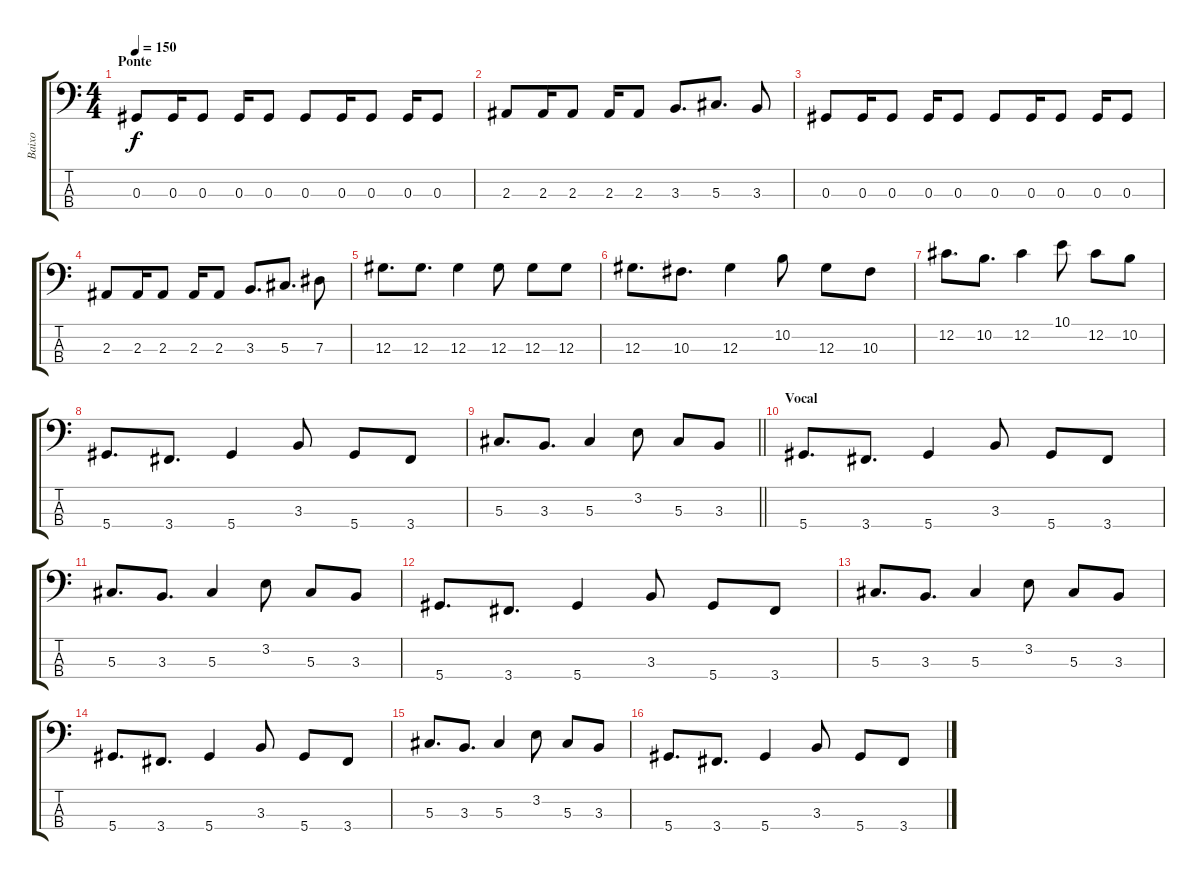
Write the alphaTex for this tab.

\track ("Baixo" "Baixo") {instrument electricbassfinger}
\staff {score tabs}
\tuning (Gb2 Db2 Ab1 Eb1) {hide}
\ts (4 4)
\section ("" "Ponte")
\tempo 150
\clef f4
\ks c
0.3.8{dy f} 0.3.16 0.3.8 0.3.16 0.3.8 0.3.8 0.3.16 0.3.8 0.3.16 0.3.8 |
2.3.8 2.3.16 2.3.8 2.3.16 2.3.8 3.3.8{d} 5.3.8{d} 3.3.8 |
0.3.8 0.3.16 0.3.8 0.3.16 0.3.8 0.3.8 0.3.16 0.3.8 0.3.16 0.3.8 |
2.3.8 2.3.16 2.3.8 2.3.16 2.3.8 3.3.8{d} 5.3.8{d} 7.3.8 |
12.3.8{d} 12.3.8{d} 12.3.4 12.3.8 12.3.8 12.3.8 |
12.3.8{d} 10.3.8{d} 12.3.4 10.2.8 12.3.8 10.3.8 |
12.2.8{d} 10.2.8{d} 12.2.4 10.1.8 12.2.8 10.2.8 |
5.4.8{d} 3.4.8{d} 5.4.4 3.3.8 5.4.8 3.4.8 |
\barLineRight lightlight
5.3.8{d} 3.3.8{d} 5.3.4 3.2.8 5.3.8 3.3.8 |
\section ("" "Vocal")
5.4.8{d} 3.4.8{d} 5.4.4 3.3.8 5.4.8 3.4.8 |
5.3.8{d} 3.3.8{d} 5.3.4 3.2.8 5.3.8 3.3.8 |
5.4.8{d} 3.4.8{d} 5.4.4 3.3.8 5.4.8 3.4.8 |
5.3.8{d} 3.3.8{d} 5.3.4 3.2.8 5.3.8 3.3.8 |
5.4.8{d} 3.4.8{d} 5.4.4 3.3.8 5.4.8 3.4.8 |
5.3.8{d} 3.3.8{d} 5.3.4 3.2.8 5.3.8 3.3.8 |
5.4.8{d} 3.4.8{d} 5.4.4 3.3.8 5.4.8 3.4.8
